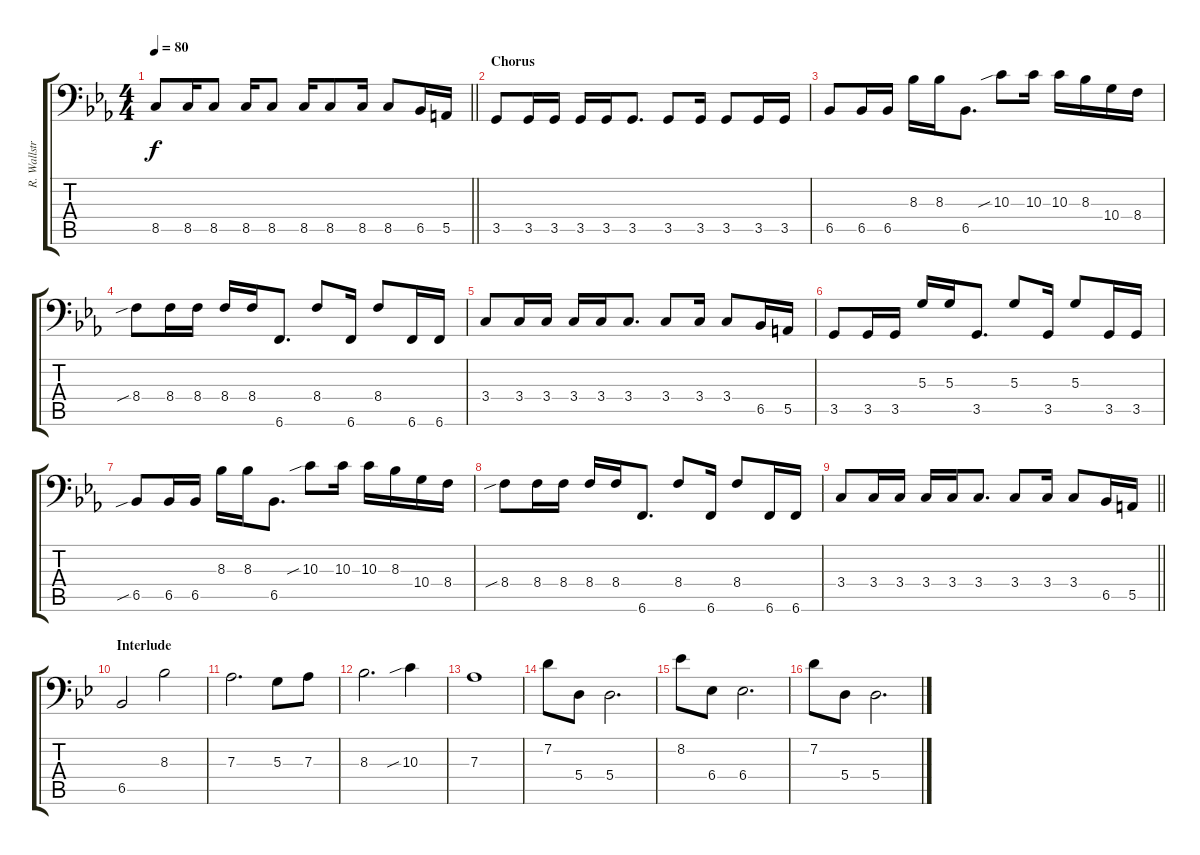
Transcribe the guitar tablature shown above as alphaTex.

\track ("R. Wallström (Bass)" "R. Wallstr") {instrument electricbassfinger}
\staff {score tabs}
\tuning (C3 G2 D2 A1 E1 B0) {hide}
\ts (4 4)
\tempo 80
\clef f4
\barLineRight lightlight
\ks eb
8.5.8{dy f} 8.5.16 8.5.8 8.5.16 8.5.8 8.5.16 8.5.8 8.5.16 8.5.8 6.5.16 5.5.16 |
\section ("" "Chorus")
3.5.8 3.5.16 3.5.16 3.5.16 3.5.16 3.5.8{d} 3.5.8 3.5.16 3.5.8 3.5.16 3.5.16 |
6.5.8 6.5.16 6.5.16 8.3.16 8.3.16 6.5.8{d} 10.3{sib}.8 10.3.16 10.3.16 8.3.16 10.4.16 8.4.16 |
8.4{sib}.8 8.4.16 8.4.16 8.4.16 8.4.16 6.6.8{d} 8.4.8 6.6.16 8.4.8 6.6.16 6.6.16 |
3.4.8 3.4.16 3.4.16 3.4.16 3.4.16 3.4.8{d} 3.4.8 3.4.16 3.4.8 6.5.16 5.5.16 |
3.5.8 3.5.16 3.5.16 5.3.16 5.3.16 3.5.8{d} 5.3.8 3.5.16 5.3.8 3.5.16 3.5.16 |
6.5{sib}.8 6.5.16 6.5.16 8.3.16 8.3.16 6.5.8{d} 10.3{sib}.8 10.3.16 10.3.16 8.3.16 10.4.16 8.4.16 |
8.4{sib}.8 8.4.16 8.4.16 8.4.16 8.4.16 6.6.8{d} 8.4.8 6.6.16 8.4.8 6.6.16 6.6.16 |
\barLineRight lightlight
3.4.8 3.4.16 3.4.16 3.4.16 3.4.16 3.4.8{d} 3.4.8 3.4.16 3.4.8 6.5.16 5.5.16 |
\section ("" "Interlude")
\ks gminor
6.5.2 8.3.2 |
7.3.2{d} 5.3.8 7.3.8 |
8.3.2{d} 10.3{sib}.4 |
7.3.1 |
7.2.8 5.4.8 5.4.2{d} |
8.2.8 6.4.8 6.4.2{d} |
7.2.8 5.4.8 5.4.2{d}
